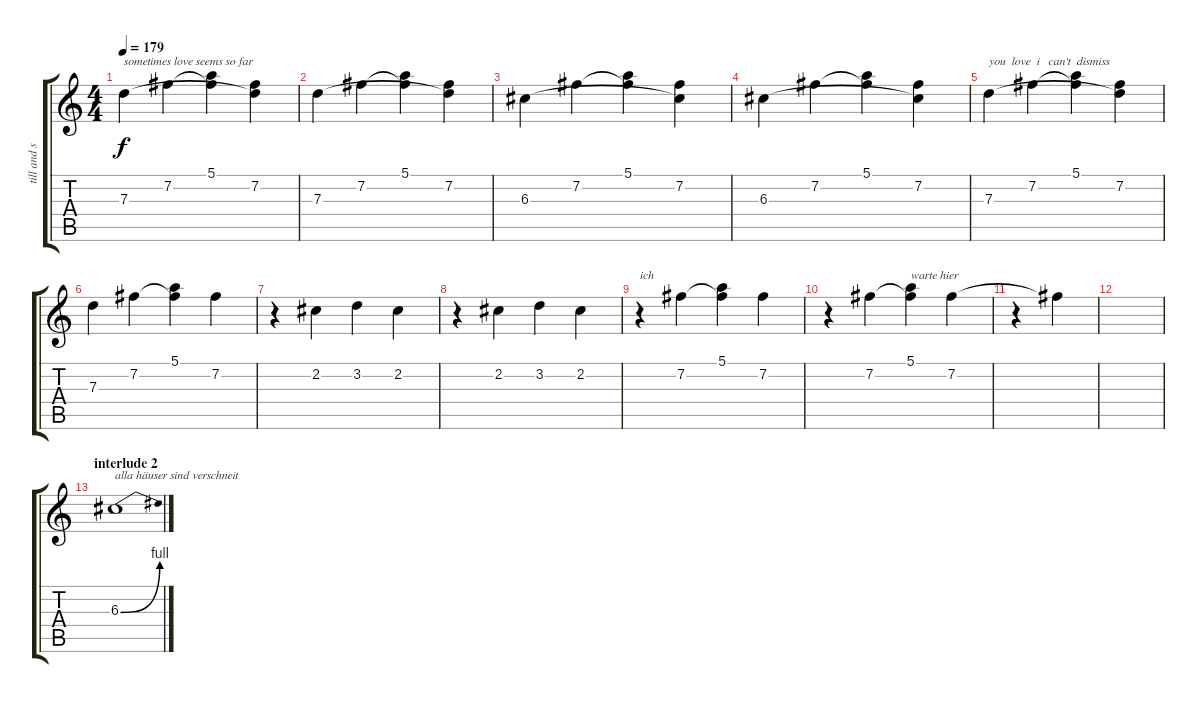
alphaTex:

\track ("till and sharleen ( just lyrics )" "till and s") {instrument acousticguitarnylon}
\staff {score tabs}
\tuning (E4 B3 G3 D3 A2 E2) {hide}
\ts (4 4)
\tempo 179
\clef g2
\ks c
7.3.4{txt "sometimes love seems so far" dy f} 7.2.4 (5.1 7.2{t}).4 (7.2 7.3{t}).4 |
7.3.4 7.2.4 (5.1 7.2{t}).4 (7.2 7.3{t}).4 |
6.3.4 7.2.4 (5.1 7.2{t}).4 (7.2 6.3{t}).4 |
6.3.4 7.2.4 (5.1 7.2{t}).4 (7.2 6.3{t}).4 |
7.3.4{txt "you  love  i   can't  dismiss"} 7.2.4 (5.1 7.2{t}).4 (7.2 7.3{t}).4 |
7.3.4 7.2.4 (5.1 7.2{t}).4 7.2.4 |
r.4 2.2.4 3.2.4 2.2.4 |
r.4 2.2.4 3.2.4 2.2.4 |
r.4{txt "ich"} 7.2.4 (5.1 7.2{t}).4 7.2.4 |
r.4 7.2.4 (5.1 7.2{t}).4{txt "warte hier"} 7.2.4 |
r.4 7.2{t}.4 |
|
\section ("" "interlude 2")
6.3{be (bend 0 0 60 4)}.1{txt "alla häuser sind verschneit"}
